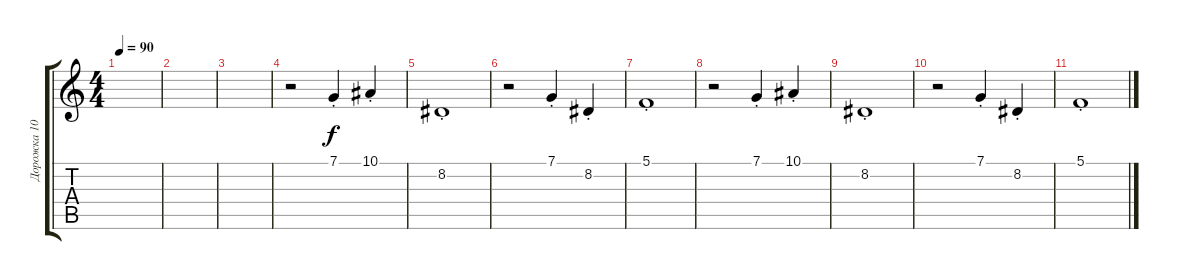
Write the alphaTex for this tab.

\track ("Дорожка 10" "Дорожка 10") {instrument stringensemble1}
\staff {score tabs}
\tuning (C4 G3 Eb3 Bb2 F2 C2) {hide}
\ts (4 4)
\tempo 90
\clef g2
\ks c
|
|
|
r.2 7.1{st}.4 10.1{st}.4 |
8.2{st}.1 |
r.2 7.1{st}.4 8.2{st}.4 |
5.1{st}.1 |
r.2{volume 0} 7.1{st}.4 10.1{st}.4 |
8.2{st}.1 |
r.2 7.1{st}.4 8.2{st}.4 |
5.1{st}.1
